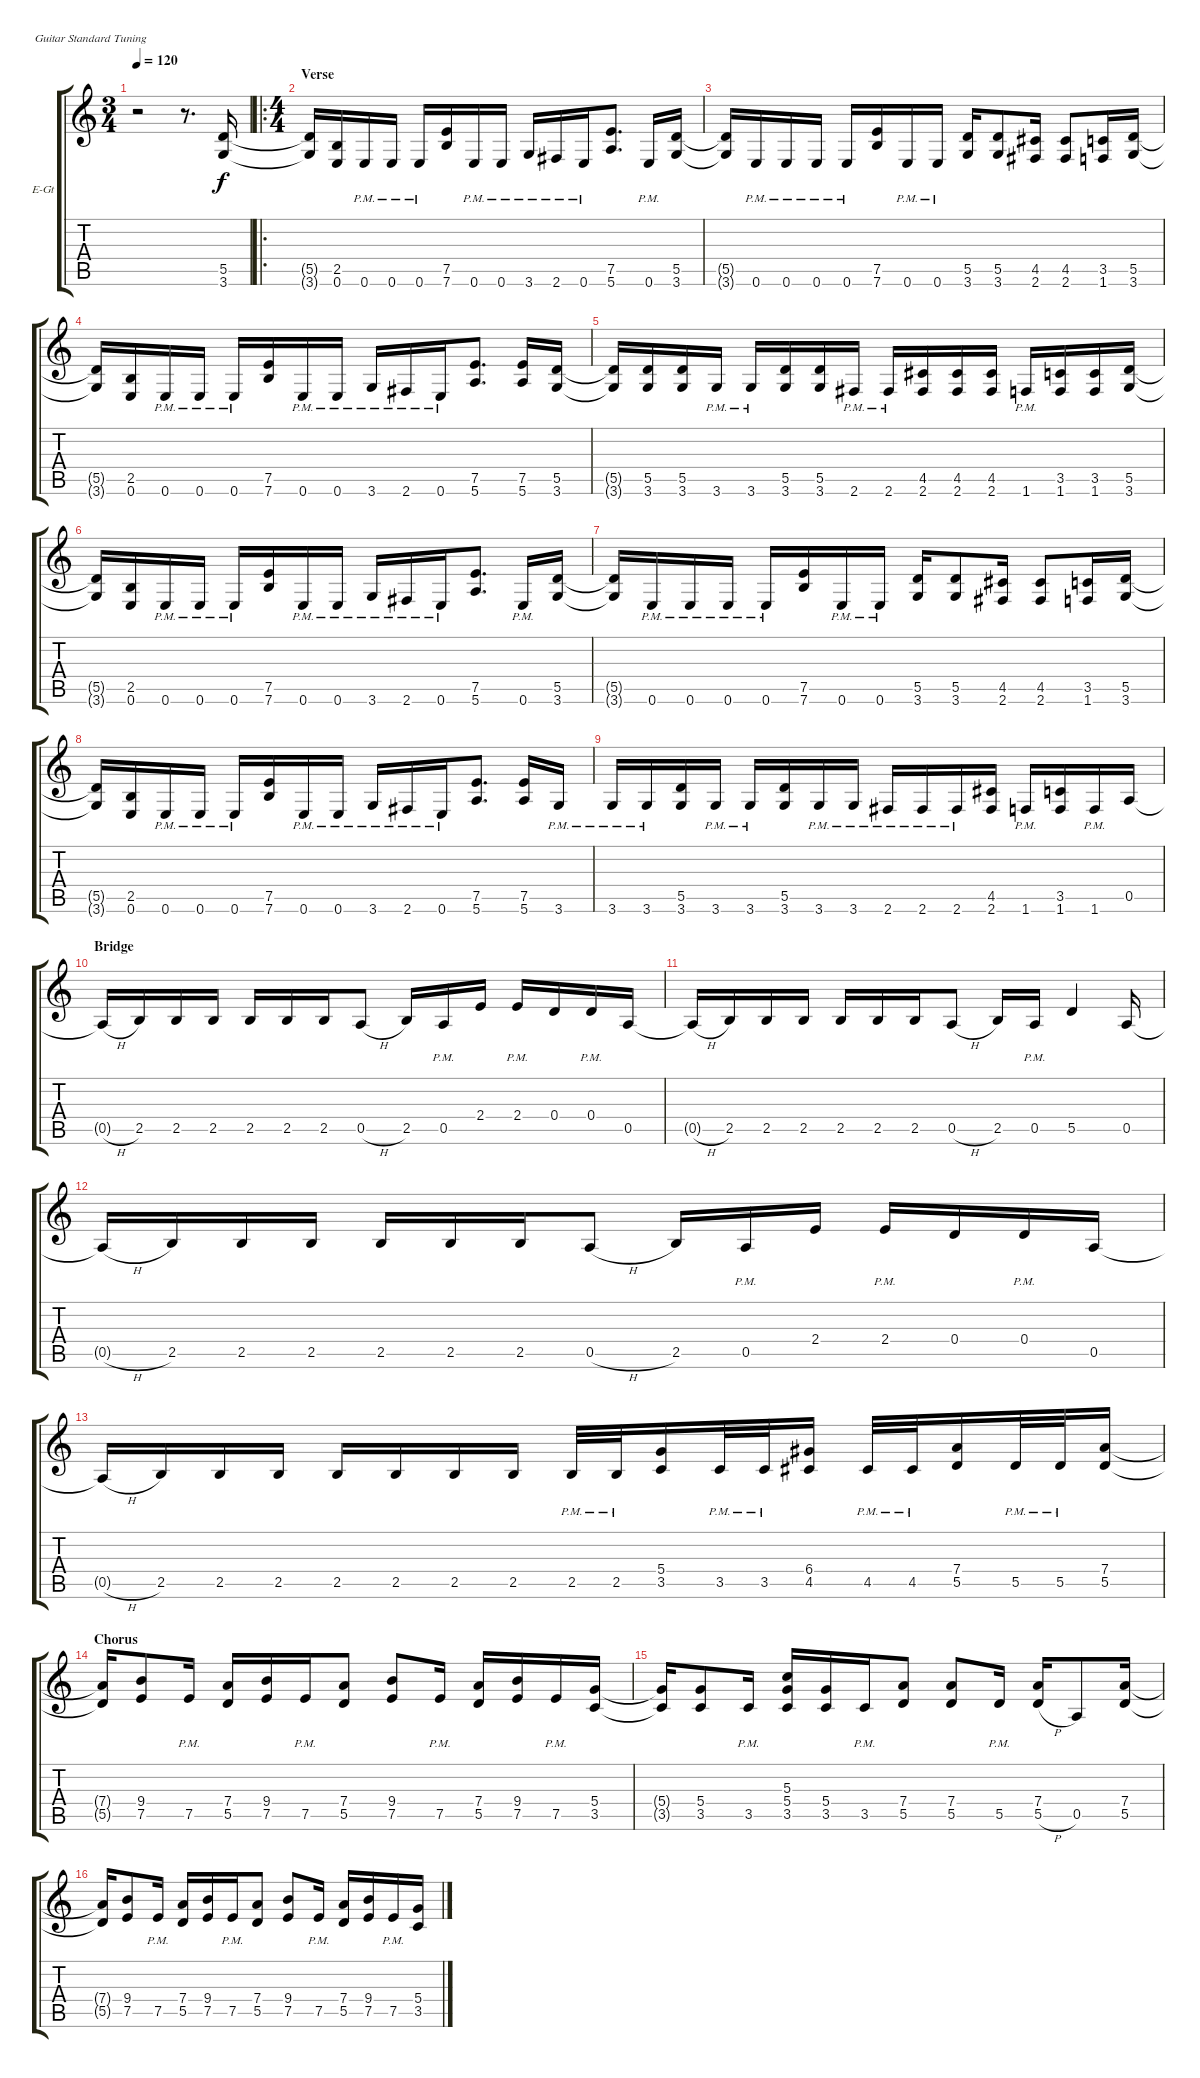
\defaultSystemsLayout 4
\bracketExtendMode groupsimilarinstruments
\firstSystemTrackNameOrientation horizontal
\otherSystemsTrackNameOrientation horizontal
\track ("Right Guitar" "E-Gt") {instrument distortionguitar}
\staff {score tabs}
\tuning (E4 B3 G3 D3 A2 E2)
\ts (3 4)
\tempo 120
\clef g2
\scale
0.282102
\ks c
r.2{dy f instrument distortionguitar} r.8{d} (3.6 5.5).16 |
\ro
\ts (4 4)
\section ("" "Verse")
\scale
0.33866 (3.6{t} 5.5{t}).16 (0.6 2.5).16 0.6{pm}.16 0.6{pm}.16 0.6{pm}.16 (7.6 7.5).16 0.6{pm}.16 0.6{pm}.16 3.6{pm}.16 2.6{pm}.16 0.6{pm}.16 (5.6 7.5).8{d} 0.6{pm}.16 (3.6 5.5).16 |
\scale
0.37824 (3.6{t} 5.5{t}).16 0.6{pm}.16 0.6{pm}.16 0.6{pm}.16 0.6{pm}.16 (7.6 7.5).16 0.6{pm}.16 0.6{pm}.16 (3.6 5.5).16 (5.5 3.6).8 (2.6 4.5).16 (2.6 4.5).8 (1.6 3.5).16 (3.6 5.5).16 |
(3.6{t} 5.5{t}).16 (0.6 2.5).16 0.6{pm}.16 0.6{pm}.16 0.6{pm}.16 (7.6 7.5).16 0.6{pm}.16 0.6{pm}.16 3.6{pm}.16 2.6{pm}.16 0.6{pm}.16 (5.6 7.5).8{d} (5.6 7.5).16 (3.6 5.5).16 |
(5.5{t} 3.6{t}).16 (5.5 3.6).16 (5.5 3.6).16 3.6{pm}.16 3.6{pm}.16 (5.5 3.6).16 (5.5 3.6).16 2.6{pm}.16 2.6{pm}.16 (4.5 2.6).16 (4.5 2.6).16 (4.5 2.6).16 1.6{pm}.16 (3.5 1.6).16 (3.5 1.6).16 (3.6 5.5).16 |
\scale
0.510896 (3.6{t} 5.5{t}).16 (0.6 2.5).16 0.6{pm}.16 0.6{pm}.16 0.6{pm}.16 (7.6 7.5).16 0.6{pm}.16 0.6{pm}.16 3.6{pm}.16 2.6{pm}.16 0.6{pm}.16 (5.6 7.5).8{d} 0.6{pm}.16 (3.6 5.5).16 |
\scale
0.491872 (3.6{t} 5.5{t}).16 0.6{pm}.16 0.6{pm}.16 0.6{pm}.16 0.6{pm}.16 (7.6 7.5).16 0.6{pm}.16 0.6{pm}.16 (3.6 5.5).16 (5.5 3.6).8 (2.6 4.5).16 (2.6 4.5).8 (1.6 3.5).16 (3.6 5.5).16 |
(3.6{t} 5.5{t}).16 (0.6 2.5).16 0.6{pm}.16 0.6{pm}.16 0.6{pm}.16 (7.6 7.5).16 0.6{pm}.16 0.6{pm}.16 3.6{pm}.16 2.6{pm}.16 0.6{pm}.16 (5.6 7.5).8{d} (5.6 7.5).16 3.6{pm}.16 |
3.6{pm}.16 3.6{pm}.16 (3.6 5.5).16 3.6{pm}.16 3.6{pm}.16 (3.6 5.5).16 3.6{pm}.16 3.6{pm}.16 2.6{pm}.16 2.6{pm}.16 2.6{pm}.16 (2.6 4.5).16 1.6{pm}.16 (1.6 3.5).16 1.6{pm}.16 0.5.16 |
\section ("" "Bridge")
\scale
0.511339 0.5{h t}.16 2.5.16 2.5.16 2.5.16 2.5.16 2.5.16 2.5.16 0.5{h}.8 2.5.16 0.5{pm}.16 2.4.16 2.4{pm}.16 0.4.16 0.4{pm}.16 0.5.16 |
\scale
0.488518 0.5{h t}.16 2.5.16 2.5.16 2.5.16 2.5.16 2.5.16 2.5.16 0.5{h}.8 2.5.16 0.5{pm}.16 5.5.4 0.5.16 |
\scale
0.509631 0.5{h t}.16 2.5.16 2.5.16 2.5.16 2.5.16 2.5.16 2.5.16 0.5{h}.8 2.5.16 0.5{pm}.16 2.4.16 2.4{pm}.16 0.4.16 0.4{pm}.16 0.5.16 |
\scale
0.492963 0.5{h t}.16 2.5.16 2.5.16 2.5.16 2.5.16 2.5.16 2.5.16 2.5.16 2.5{pm}.32 2.5{pm}.32 (3.5 5.4).16 3.5{pm}.32 3.5{pm}.32 (4.5 6.4).16 4.5{pm}.32 4.5{pm}.32 (5.5 7.4).16 5.5{pm}.32 5.5{pm}.32 (5.5 7.4).16 |
\section ("" "Chorus")
\scale
0.510231 (5.5{t} 7.4{t}).16 (7.5 9.4).8 7.5{pm}.16 (5.5 7.4).16 (7.5 9.4).16 7.5{pm}.16 (5.5 7.4).8 (7.5 9.4).8 7.5{pm}.16 (5.5 7.4).16 (7.5 9.4).16 7.5{pm}.16 (3.5 5.4).16 |
\scale
0.489634 (3.5{t} 5.4{t}).16 (3.5 5.4).8 3.5{pm}.16 (3.5 5.4 5.3).16 (3.5 5.4).16 3.5{pm}.16 (5.5 7.4).8 (5.5 7.4).8 5.5{pm}.16 (5.5{h} 7.4).16 0.5.8 (5.5 7.4).16 |
\scale
0.503664 (5.5{t} 7.4{t}).16 (7.5 9.4).8 7.5{pm}.16 (5.5 7.4).16 (7.5 9.4).16 7.5{pm}.16 (5.5 7.4).8 (7.5 9.4).8 7.5{pm}.16 (5.5 7.4).16 (7.5 9.4).16 7.5{pm}.16 (3.5 5.4).16
